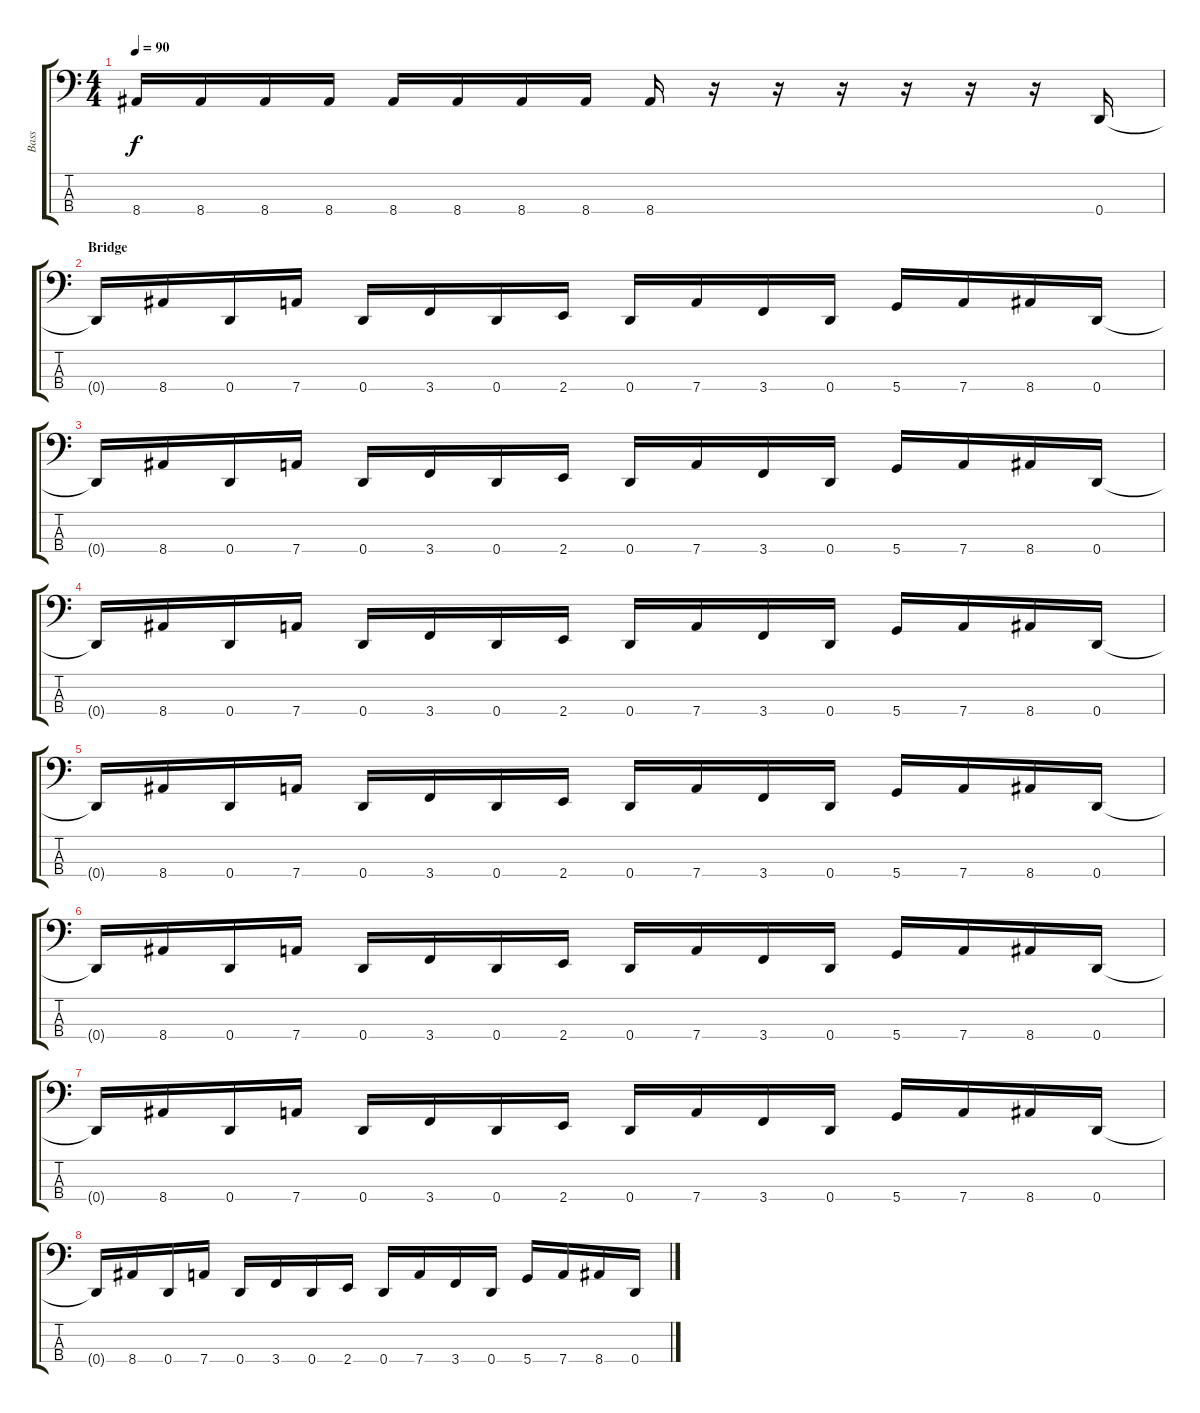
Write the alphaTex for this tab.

\track ("Bass" "Bass") {instrument electricbasspick}
\staff {score tabs}
\tuning (G2 D2 A1 D1) {hide}
\ts (4 4)
\tempo 90
\clef f4
\ks c
8.4{t}.16{dy f} 8.4.16 8.4.16 8.4.16 8.4.16 8.4.16 8.4.16 8.4.16 8.4.16 r.16 r.16 r.16 r.16 r.16 r.16 0.4.16 |
\section ("" "Bridge")
0.4{t}.16 8.4.16 0.4.16 7.4.16 0.4.16 3.4.16 0.4.16 2.4.16 0.4.16 7.4.16 3.4.16 0.4.16 5.4.16 7.4.16 8.4.16 0.4.16 |
0.4{t}.16 8.4.16 0.4.16 7.4.16 0.4.16 3.4.16 0.4.16 2.4.16 0.4.16 7.4.16 3.4.16 0.4.16 5.4.16 7.4.16 8.4.16 0.4.16 |
0.4{t}.16 8.4.16 0.4.16 7.4.16 0.4.16 3.4.16 0.4.16 2.4.16 0.4.16 7.4.16 3.4.16 0.4.16 5.4.16 7.4.16 8.4.16 0.4.16 |
0.4{t}.16 8.4.16 0.4.16 7.4.16 0.4.16 3.4.16 0.4.16 2.4.16 0.4.16 7.4.16 3.4.16 0.4.16 5.4.16 7.4.16 8.4.16 0.4.16 |
0.4{t}.16 8.4.16 0.4.16 7.4.16 0.4.16 3.4.16 0.4.16 2.4.16 0.4.16 7.4.16 3.4.16 0.4.16 5.4.16 7.4.16 8.4.16 0.4.16 |
0.4{t}.16 8.4.16 0.4.16 7.4.16 0.4.16 3.4.16 0.4.16 2.4.16 0.4.16 7.4.16 3.4.16 0.4.16 5.4.16 7.4.16 8.4.16 0.4.16 |
0.4{t}.16 8.4.16 0.4.16 7.4.16 0.4.16 3.4.16 0.4.16 2.4.16 0.4.16 7.4.16 3.4.16 0.4.16 5.4.16 7.4.16 8.4.16 0.4.16
